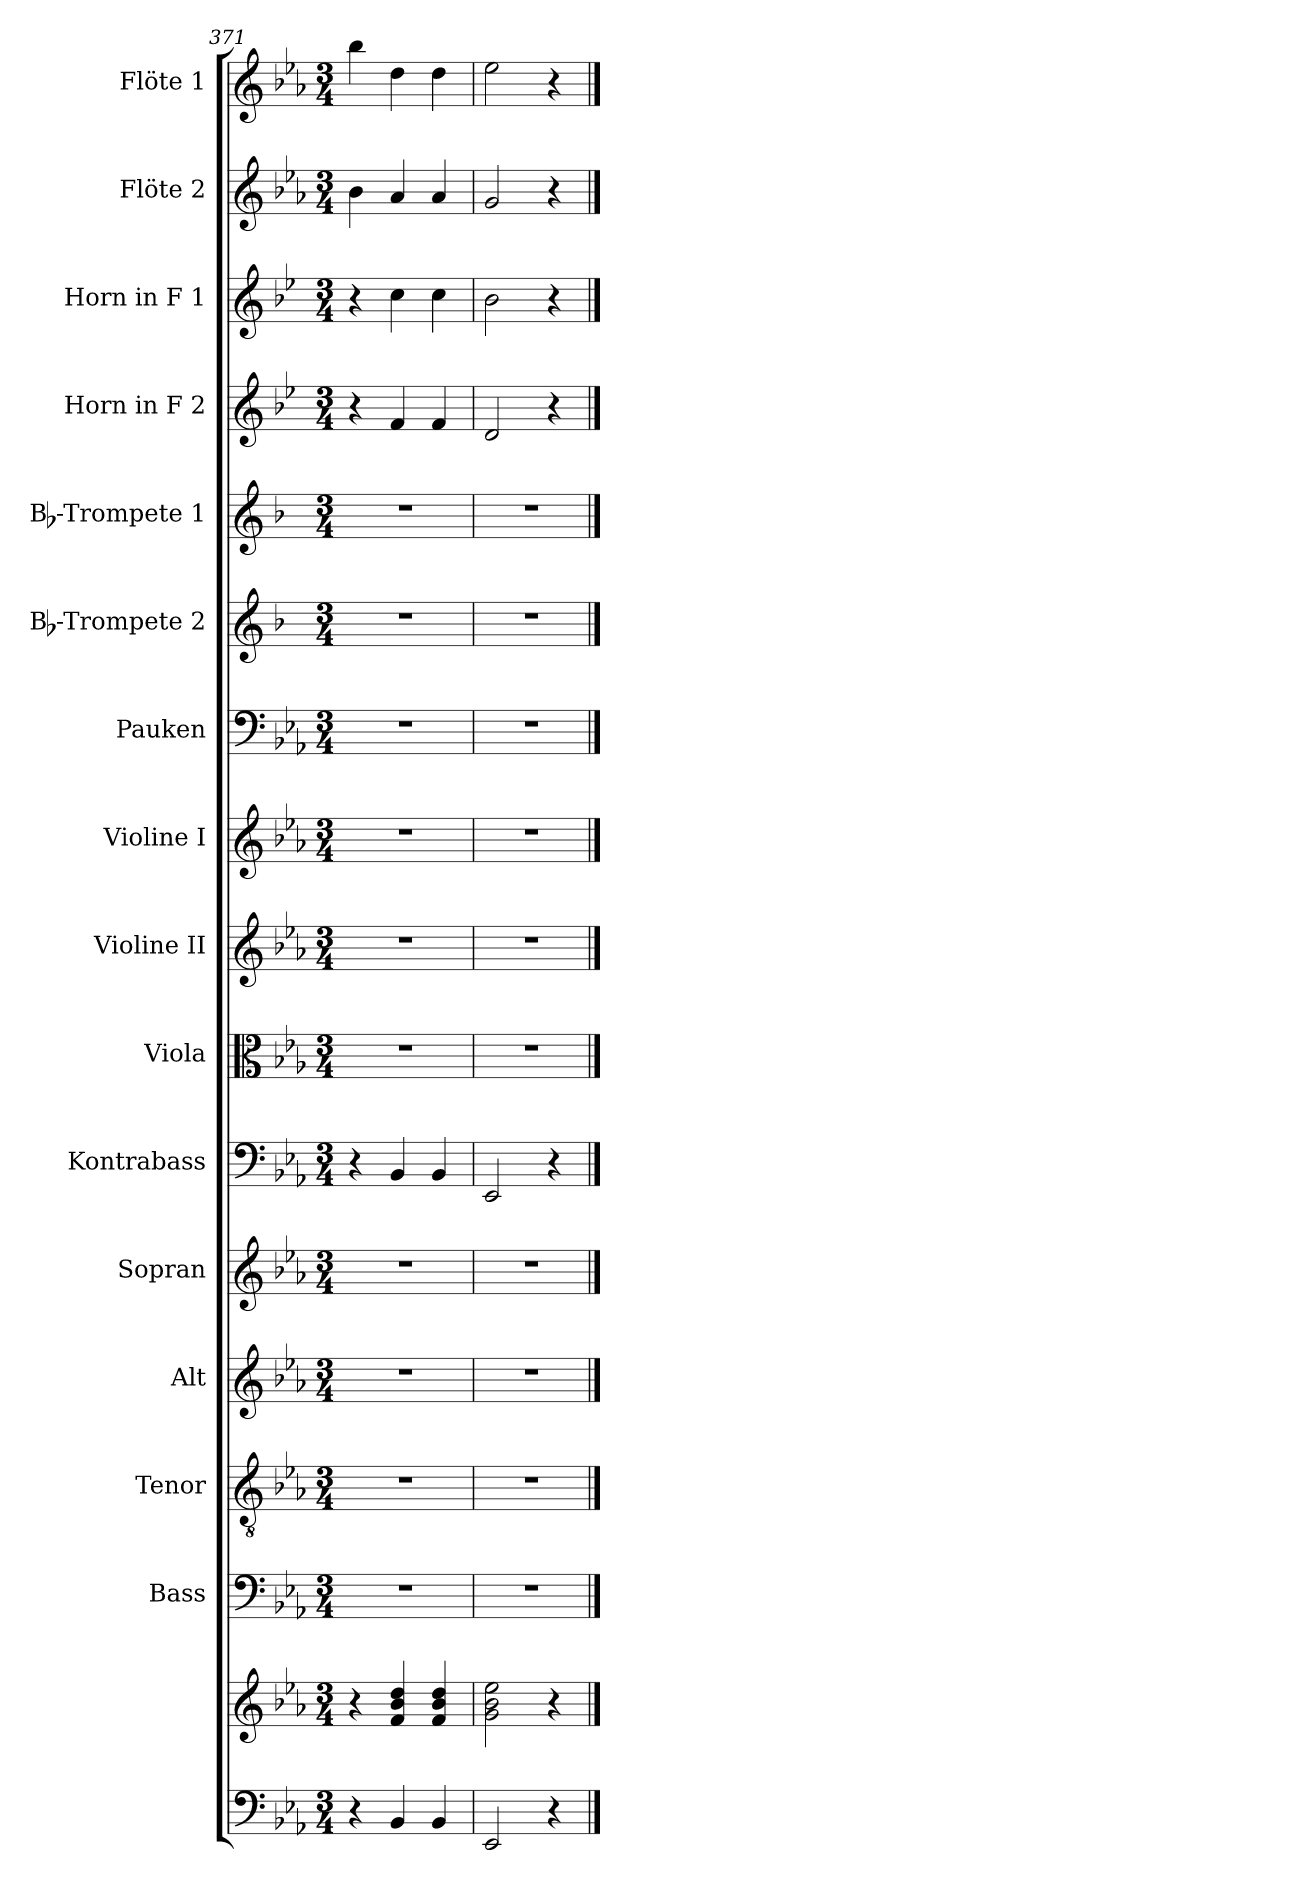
**kern	**kern	**kern	**kern	**kern	**kern	**kern	**kern	**kern	**kern	**kern	**kern	**kern	**kern	**kern	**kern	**kern
*part16	*part16	*part15	*part14	*part13	*part12	*part11	*part10	*part9	*part8	*part7	*part6	*part5	*part4	*part3	*part2	*part1
*staff17	*staff16	*staff15	*staff14	*staff13	*staff12	*staff11	*staff10	*staff9	*staff8	*staff7	*staff6	*staff5	*staff4	*staff3	*staff2	*staff1
*	*	*I"Bass	*I"Tenor	*I"Alt	*I"Sopran	*I"Kontrabass	*I"Viola	*I"Violine II	*I"Violine I	*I"Pauken	*I"Bb-Trompete 2	*I"Bb-Trompete 1	*I"Horn in F 2	*I"Horn in F 1	*I"Flöte 2	*I"Flöte 1
*	*	*I'B.	*I'T.	*I'A.	*I'S.	*I'Kb.	*I'Vla.	*I'Vl. II	*I'Vl. I	*I'Pk.	*I'Bb Trp. 2	*I'Bb Trp. 1	*	*	*I'Fl. 2	*I'Fl. 1
*clefF4	*clefG2	*clefF4	*clefGv2	*clefG2	*clefG2	*clefF4	*clefC3	*clefG2	*clefG2	*clefF4	*clefG2	*clefG2	*clefG2	*clefG2	*clefG2	*clefG2
*	*	*	*	*	*	*ITrd7c12	*	*	*	*	*ITrd1c2	*ITrd1c2	*ITrd4c7	*ITrd4c7	*	*
*k[b-e-a-]	*k[b-e-a-]	*k[b-e-a-]	*k[b-e-a-]	*k[b-e-a-]	*k[b-e-a-]	*k[b-e-a-]	*k[b-e-a-]	*k[b-e-a-]	*k[b-e-a-]	*k[b-e-a-]	*k[b-e-a-]	*k[b-e-a-]	*k[b-e-a-]	*k[b-e-a-]	*k[b-e-a-]	*k[b-e-a-]
*E-:	*E-:	*E-:	*E-:	*E-:	*E-:	*E-:	*E-:	*E-:	*E-:	*E-:	*E-:	*E-:	*E-:	*E-:	*E-:	*E-:
*M3/4	*M3/4	*M3/4	*M3/4	*M3/4	*M3/4	*M3/4	*M3/4	*M3/4	*M3/4	*M3/4	*M3/4	*M3/4	*M3/4	*M3/4	*M3/4	*M3/4
=371	=371	=371	=371	=371	=371	=371	=371	=371	=371	=371	=371	=371	=371	=371	=371	=371
4r	4r	2.r	2.r	2.r	2.r	4r	2.r	2.r	2.r	2.r	2.r	2.r	4r	4r	4b-\	4bb-\
4BB-/	4f/ 4b-/ 4dd/	.	.	.	.	4BBB-/	.	.	.	.	.	.	4B-/	4f\	4a-/	4dd\
4BB-/	4f/ 4b-/ 4dd/	.	.	.	.	4BBB-/	.	.	.	.	.	.	4B-/	4f\	4a-/	4dd\
=372	=372	=372	=372	=372	=372	=372	=372	=372	=372	=372	=372	=372	=372	=372	=372	=372
2EE-/	2g\ 2b-\ 2ee-\	2.r	2.r	2.r	2.r	2EEE-/	2.r	2.r	2.r	2.r	2.r	2.r	2G/	2e-\	2g/	2ee-\
4r	4r	.	.	.	.	4r	.	.	.	.	.	.	4r	4r	4r	4r
==	==	==	==	==	==	==	==	==	==	==	==	==	==	==	==	==
*-	*-	*-	*-	*-	*-	*-	*-	*-	*-	*-	*-	*-	*-	*-	*-	*-
